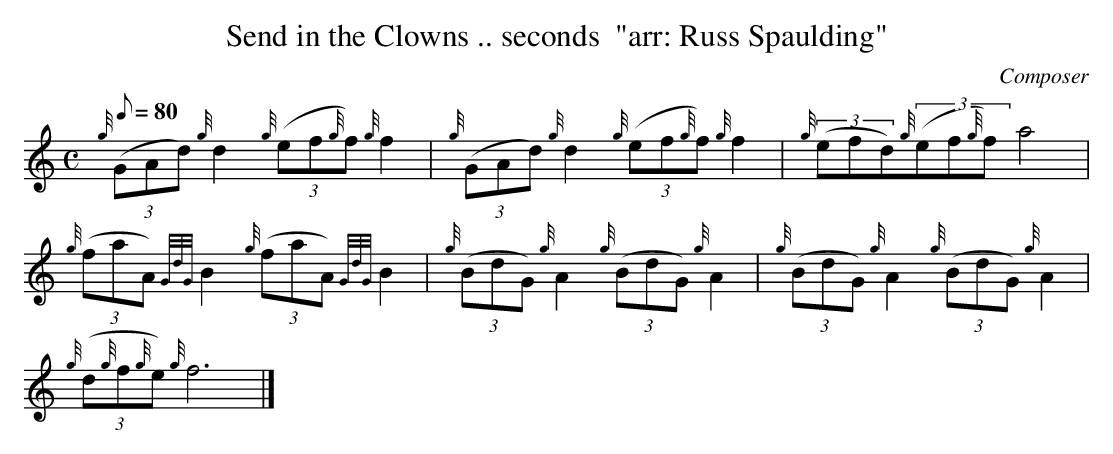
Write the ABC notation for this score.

X:1
T:Send in the Clowns .. seconds  "arr: Russ Spaulding"
M:C
L:1/8
Q:80
C:Composer
K:HP
{g}((3GAd){g}d2{g}((3ef{g}f){g}f2|
{g}((3GAd){g}d2{g}((3ef{g}f){g}f2|
{g}((3efd){g}((3ef{g}f)a4|  !
{g}((3faA){GdG}B2{g}((3faA){GdG}B2|
{g}((3BdG){g}A2{g}((3BdG){g}A2|
{g}((3BdG){g}A2{g}((3BdG){g}A2|  !
{g}((3d{g}f{g}e){g}f6|]

